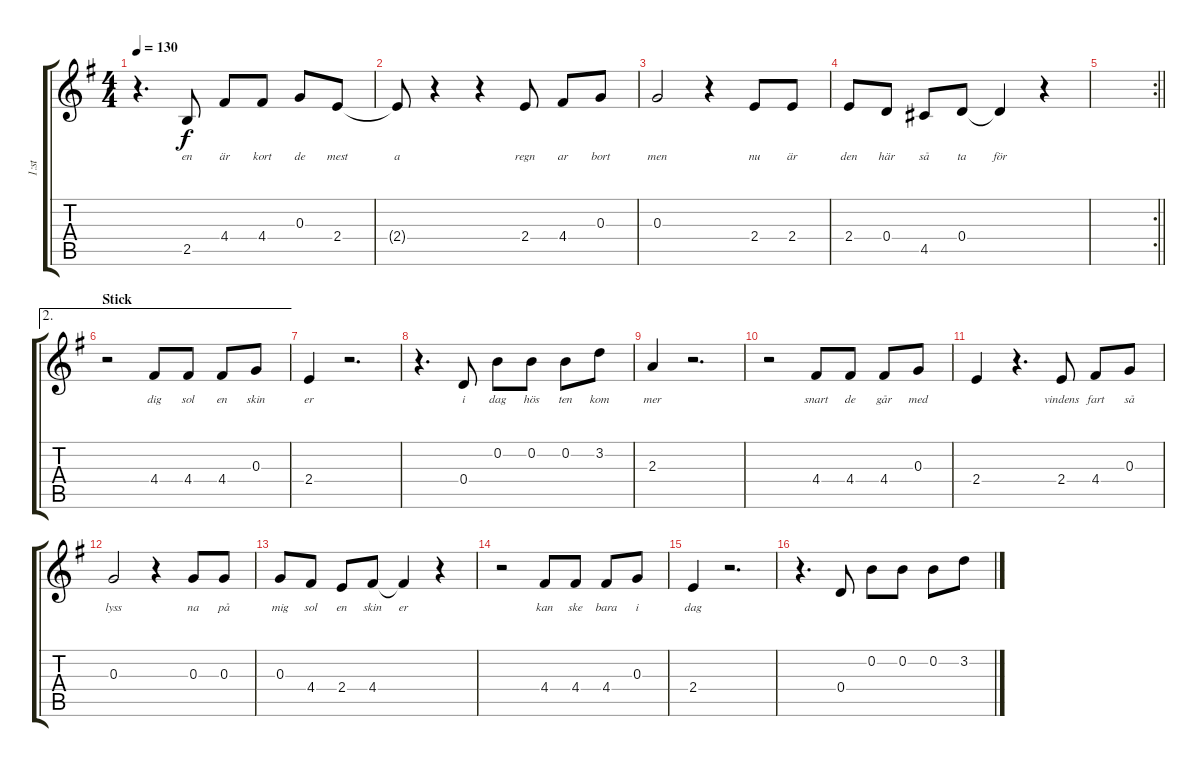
\track ("1:st" "1:st") {instrument acousticguitarsteel}
\staff {score tabs}
\tuning (E4 B3 G3 D3 A2 E2) {hide}
\ts (4 4)
\tempo 130
\clef g2
\ks g
r.4{d dy f} 2.5.8{lyrics (0 "en") lyrics (1 "") lyrics (2 "") lyrics (3 "") lyrics (4 "")} 4.4.8{lyrics (0 "är") lyrics (1 "") lyrics (2 "") lyrics (3 "") lyrics (4 "")} 4.4.8{lyrics (0 "kort") lyrics (1 "") lyrics (2 "") lyrics (3 "") lyrics (4 "")} 0.3.8{lyrics (0 "de") lyrics (1 "") lyrics (2 "") lyrics (3 "") lyrics (4 "")} 2.4.8{lyrics (0 "mest") lyrics (1 "") lyrics (2 "") lyrics (3 "") lyrics (4 "")} |
2.4{t}.8{lyrics (0 "a") lyrics (1 "") lyrics (2 "") lyrics (3 "") lyrics (4 "")} r.4 r.4 2.4.8{lyrics (0 "regn") lyrics (1 "") lyrics (2 "") lyrics (3 "") lyrics (4 "")} 4.4.8{lyrics (0 "ar") lyrics (1 "") lyrics (2 "") lyrics (3 "") lyrics (4 "")} 0.3.8{lyrics (0 "bort") lyrics (1 "") lyrics (2 "") lyrics (3 "") lyrics (4 "")} |
0.3.2{lyrics (0 "men") lyrics (1 "") lyrics (2 "") lyrics (3 "") lyrics (4 "")} r.4 2.4.8{lyrics (0 "nu") lyrics (1 "") lyrics (2 "") lyrics (3 "") lyrics (4 "")} 2.4.8{lyrics (0 "är") lyrics (1 "") lyrics (2 "") lyrics (3 "") lyrics (4 "")} |
2.4.8{lyrics (0 "den") lyrics (1 "") lyrics (2 "") lyrics (3 "") lyrics (4 "")} 0.4.8{lyrics (0 "här") lyrics (1 "") lyrics (2 "") lyrics (3 "") lyrics (4 "")} 4.5.8{lyrics (0 "så") lyrics (1 "") lyrics (2 "") lyrics (3 "") lyrics (4 "")} 0.4.8{lyrics (0 "ta") lyrics (1 "") lyrics (2 "") lyrics (3 "") lyrics (4 "")} 0.4{t}.4{lyrics (0 "för") lyrics (1 "") lyrics (2 "") lyrics (3 "") lyrics (4 "")} r.4 |
\rc 2
\barLineRight lightlight
|
\ae 2
\section ("" "Stick")
r.2 4.4.8{lyrics (0 "dig") lyrics (1 "") lyrics (2 "") lyrics (3 "") lyrics (4 "")} 4.4.8{lyrics (0 "sol") lyrics (1 "") lyrics (2 "") lyrics (3 "") lyrics (4 "")} 4.4.8{lyrics (0 "en") lyrics (1 "") lyrics (2 "") lyrics (3 "") lyrics (4 "")} 0.3.8{lyrics (0 "skin") lyrics (1 "") lyrics (2 "") lyrics (3 "") lyrics (4 "")} |
2.4.4{lyrics (0 "er") lyrics (1 "") lyrics (2 "") lyrics (3 "") lyrics (4 "")} r.2{d} |
r.4{d} 0.4.8{lyrics (0 "i") lyrics (1 "") lyrics (2 "") lyrics (3 "") lyrics (4 "")} 0.2.8{lyrics (0 "dag") lyrics (1 "") lyrics (2 "") lyrics (3 "") lyrics (4 "")} 0.2.8{lyrics (0 "hös") lyrics (1 "") lyrics (2 "") lyrics (3 "") lyrics (4 "")} 0.2.8{lyrics (0 "ten") lyrics (1 "") lyrics (2 "") lyrics (3 "") lyrics (4 "")} 3.2.8{lyrics (0 "kom") lyrics (1 "") lyrics (2 "") lyrics (3 "") lyrics (4 "")} |
2.3.4{lyrics (0 "mer") lyrics (1 "") lyrics (2 "") lyrics (3 "") lyrics (4 "")} r.2{d} |
r.2 4.4.8{lyrics (0 "snart") lyrics (1 "") lyrics (2 "") lyrics (3 "") lyrics (4 "")} 4.4.8{lyrics (0 "de") lyrics (1 "") lyrics (2 "") lyrics (3 "") lyrics (4 "")} 4.4.8{lyrics (0 "går") lyrics (1 "") lyrics (2 "") lyrics (3 "") lyrics (4 "")} 0.3.8{lyrics (0 "med") lyrics (1 "") lyrics (2 "") lyrics (3 "") lyrics (4 "")} |
2.4.4{lyrics (0 "") lyrics (1 "") lyrics (2 "") lyrics (3 "") lyrics (4 "")} r.4{d} 2.4.8{lyrics (0 "vindens") lyrics (1 "") lyrics (2 "") lyrics (3 "") lyrics (4 "")} 4.4.8{lyrics (0 "fart") lyrics (1 "") lyrics (2 "") lyrics (3 "") lyrics (4 "")} 0.3.8{lyrics (0 "så") lyrics (1 "") lyrics (2 "") lyrics (3 "") lyrics (4 "")} |
0.3.2{lyrics (0 "lyss") lyrics (1 "") lyrics (2 "") lyrics (3 "") lyrics (4 "")} r.4 0.3.8{lyrics (0 "na") lyrics (1 "") lyrics (2 "") lyrics (3 "") lyrics (4 "")} 0.3.8{lyrics (0 "på") lyrics (1 "") lyrics (2 "") lyrics (3 "") lyrics (4 "")} |
0.3.8{lyrics (0 "mig") lyrics (1 "") lyrics (2 "") lyrics (3 "") lyrics (4 "")} 4.4.8{lyrics (0 "sol") lyrics (1 "") lyrics (2 "") lyrics (3 "") lyrics (4 "")} 2.4.8{lyrics (0 "en") lyrics (1 "") lyrics (2 "") lyrics (3 "") lyrics (4 "")} 4.4.8{lyrics (0 "skin") lyrics (1 "") lyrics (2 "") lyrics (3 "") lyrics (4 "")} 4.4{t}.4{lyrics (0 "er") lyrics (1 "") lyrics (2 "") lyrics (3 "") lyrics (4 "")} r.4 |
r.2 4.4.8{lyrics (0 "kan") lyrics (1 "") lyrics (2 "") lyrics (3 "") lyrics (4 "")} 4.4.8{lyrics (0 "ske") lyrics (1 "") lyrics (2 "") lyrics (3 "") lyrics (4 "")} 4.4.8{lyrics (0 "bara") lyrics (1 "") lyrics (2 "") lyrics (3 "") lyrics (4 "")} 0.3.8{lyrics (0 "i") lyrics (1 "") lyrics (2 "") lyrics (3 "") lyrics (4 "")} |
2.4.4{lyrics (0 "dag") lyrics (1 "") lyrics (2 "") lyrics (3 "") lyrics (4 "")} r.2{d} |
r.4{d} 0.4.8 0.2.8 0.2.8 0.2.8 3.2.8
